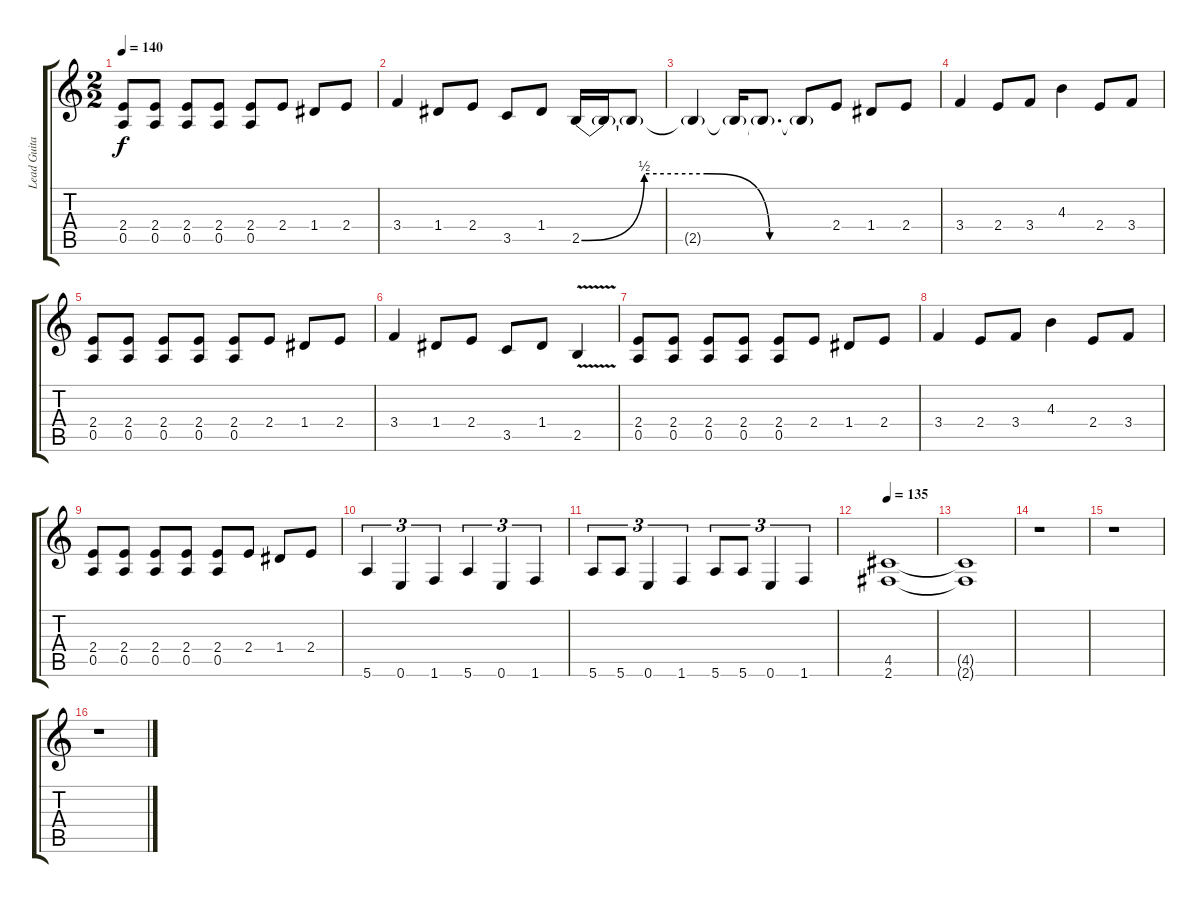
\track ("Lead Guitarist(Aashik)" "Lead Guita") {instrument distortionguitar}
\staff {score tabs}
\tuning (E4 B3 G3 D3 A2 E2) {hide}
\ts (2 2)
\tempo 140
\clef g2
\ks c
(2.4 0.5).8{dy f} (2.4 0.5).8 (2.4 0.5).8 (2.4 0.5).8 (2.4 0.5).8 2.4.8 1.4.8 2.4.8 |
3.4.4 1.4.8 2.4.8 3.5.8 1.4.8 2.5{be (custom 0 0 15 2 30 2 45 0 60 0)}.16 2.5{t}.16 2.5{t}.8 |
2.5{t}.4 2.5{t}.16 2.5{t}.8{d} 2.5{t}.8 2.4.8 1.4.8 2.4.8 |
3.4.4 2.4.8 3.4.8 4.3.4 2.4.8 3.4.8 |
(2.4 0.5).8 (2.4 0.5).8 (2.4 0.5).8 (2.4 0.5).8 (2.4 0.5).8 2.4.8 1.4.8 2.4.8 |
3.4.4 1.4.8 2.4.8 3.5.8 1.4.8 2.5{v}.4 |
(2.4 0.5).8 (2.4 0.5).8 (2.4 0.5).8 (2.4 0.5).8 (2.4 0.5).8 2.4.8 1.4.8 2.4.8 |
3.4.4 2.4.8 3.4.8 4.3.4 2.4.8 3.4.8 |
(2.4 0.5).8 (2.4 0.5).8 (2.4 0.5).8 (2.4 0.5).8 (2.4 0.5).8 2.4.8 1.4.8 2.4.8 |
5.6.4{tu (3 2)} 0.6.4{tu (3 2)} 1.6.4{tu (3 2)} 5.6.4{tu (3 2)} 0.6.4{tu (3 2)} 1.6.4{tu (3 2)} |
5.6.8{tu (3 2)} 5.6.8{tu (3 2)} 0.6.4{tu (3 2)} 1.6.4{tu (3 2)} 5.6.8{tu (3 2)} 5.6.8{tu (3 2)} 0.6.4{tu (3 2)} 1.6.4{tu (3 2)} |
\tempo 135
(4.5 2.6).1 |
(4.5{t} 2.6{t}).1 |
r.1 |
r.1 |
r.1
